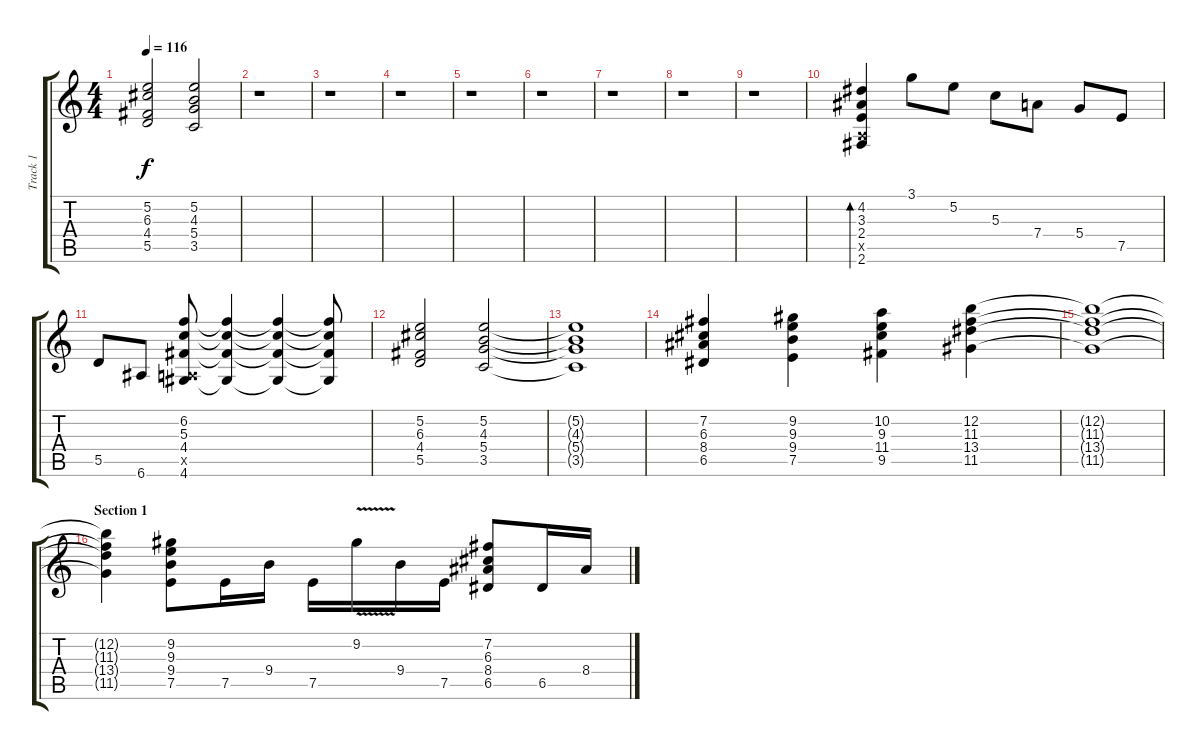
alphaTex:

\track ("Track 1" "Track 1") {instrument acousticguitarsteel}
\staff {score tabs}
\tuning (E4 B3 G3 D3 A2 E2) {hide}
\ts (4 4)
\tempo 116
\clef g2
\ks c
(5.2 6.3 4.4 5.5).2{dy f} (5.2 4.3 5.4 3.5).2 |
r.1 |
r.1 |
r.1 |
r.1 |
r.1 |
r.1 |
r.1 |
r.1 |
(4.2 3.3 2.4 0.5{x} 2.6).4{bd 120} 3.1.8 5.2.8 5.3.8 7.4.8 5.4.8 7.5.8 |
5.5.8 6.6.8 (6.2 5.3 4.4 0.5{x} 4.6).8 (6.2{t} 5.3{t} 4.4{t} 4.6{t}).4 (6.2{t} 5.3{t} 4.4{t} 4.6{t}).4 (6.2{t} 5.3{t} 4.4{t} 4.6{t}).8 |
(5.2 6.3 4.4 5.5).2 (5.2 4.3 5.4 3.5).2 |
(5.2{t} 4.3{t} 5.4{t} 3.5{t}).1 |
(7.2 6.3 8.4 6.5).4 (9.2 9.3 9.4 7.5).4 (10.2 9.3 11.4 9.5).4 (12.2 11.3 13.4 11.5).4 |
(12.2{t} 11.3{t} 13.4{t} 11.5{t}).1 |
\section ("" "Section 1")
(12.2{t} 11.3{t} 13.4{t} 11.5{t}).4 (9.2 9.3 9.4 7.5).8 7.5.16 9.4.16 7.5.16 9.2{v}.16 9.4.16 7.5.16 (7.2 6.3 8.4 6.5).8 6.5.16 8.4.16
